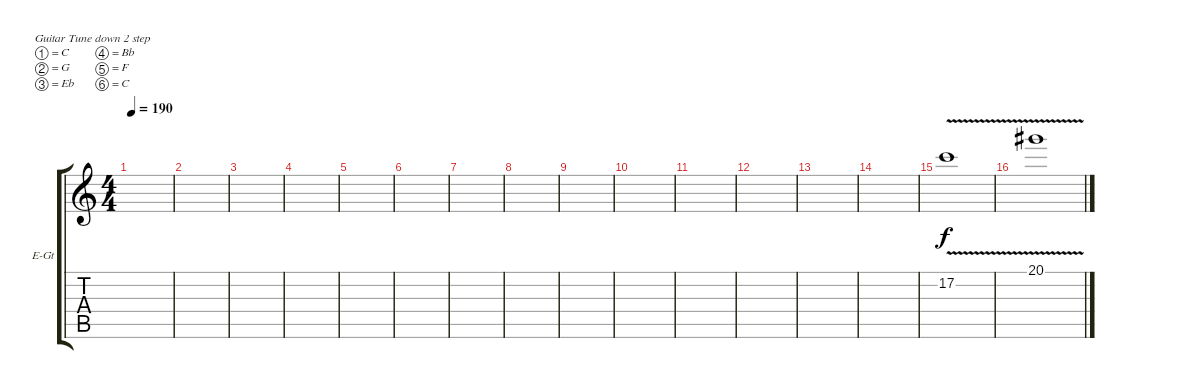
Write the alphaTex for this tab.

\bracketExtendMode groupsimilarinstruments
\firstSystemTrackNameOrientation horizontal
\otherSystemsTrackNameOrientation horizontal
\track ("Electric Guitar" "E-Gt") {instrument distortionguitar}
\staff {score tabs}
\tuning (C4 G3 Eb3 Bb2 F2 C2)
\ts (4 4)
\tempo 190
\clef g2
\ks c
|
|
|
|
|
|
|
|
|
|
|
|
|
|
17.2{v}.1 |
20.1{v}.1
